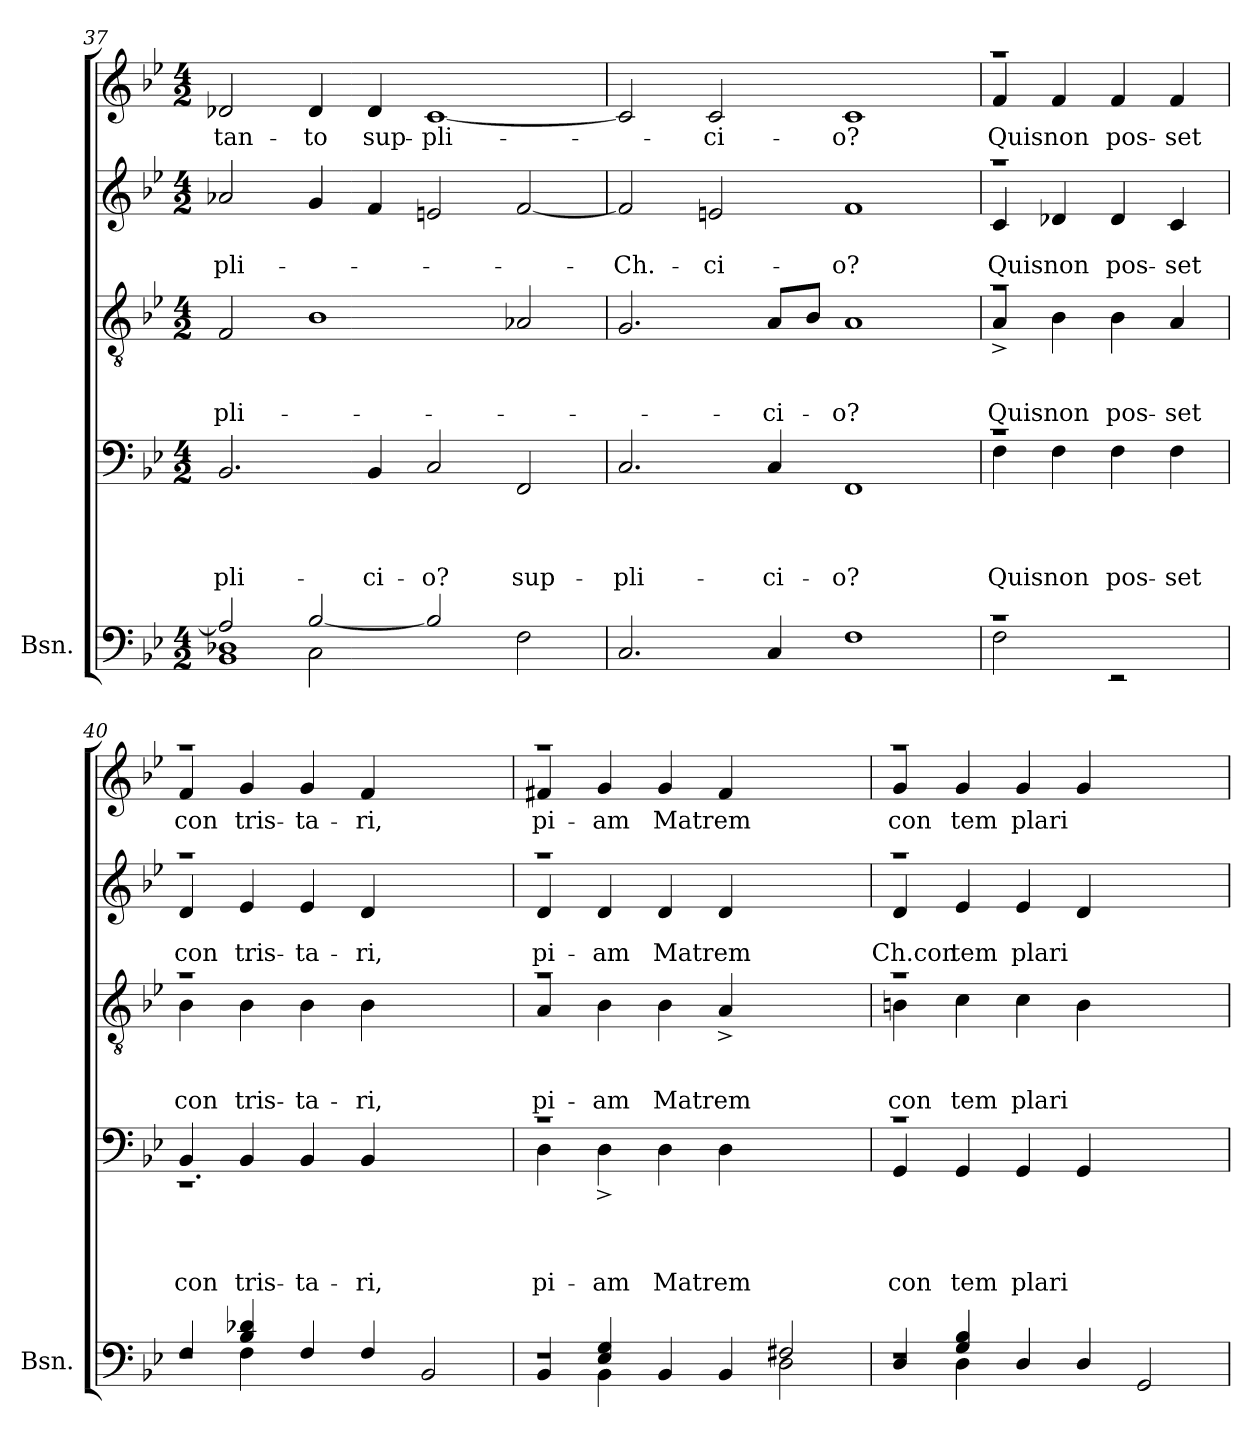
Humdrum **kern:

**kern	**kern	**text	**text	**text	**text	**kern	**text	**text	**text	**kern	**text	**text	**kern	**text
*part5	*part4	*part4	*part4	*part4	*part4	*part3	*part3	*part3	*part3	*part2	*part2	*part2	*part1	*part1
*staff5	*staff4	*staff4	*staff4	*staff4	*staff4	*staff3	*staff3	*staff3	*staff3	*staff2	*staff2	*staff2	*staff1	*staff1
*I"Bsn.	*	*	*	*	*	*	*	*	*	*	*	*	*	*
*I'Bsn.	*	*	*	*	*	*	*	*	*	*	*	*	*	*
*clefF4	*clefF4	*	*	*	*	*clefGv2	*	*	*	*clefG2	*	*	*clefG2	*
*k[b-e-]	*k[b-e-]	*	*	*	*	*k[b-e-]	*	*	*	*k[b-e-]	*	*	*k[b-e-]	*
*B-:	*B-:	*	*	*	*	*B-:	*	*	*	*B-:	*	*	*B-:	*
*M4/2	*M4/2	*	*	*	*	*M4/2	*	*	*	*M4/2	*	*	*M4/2	*
=37	=37	=37	=37	=37	=37	=37	=37	=37	=37	=37	=37	=37	=37	=37
*^	*	*	*	*	*	*	*	*	*	*	*	*	*	*
*	*^	*	*	*	*	*	*	*	*	*	*	*	*	*	*
!	!	!	!	!	!	!	!LO:LY:b	!	!	!	!LO:LY:b	!	!	!LO:LY:b	!	!LO:LY:b
1BB- 1D-X	2A-/]	2ryy	2.BB-/	.	.	.	-pli-	2F/	.	.	-pli-	2a-X/	.	-pli-	2d-X/	tan-
!	!	!	!	!	!	!	!	!	!	!	!	!	!	!	!	!LO:LY:b
.	[>2B-/	2C\	.	.	.	.	.	1B-	.	.	.	4g/	.	.	4d-/	-to
!	!	!	!	!	!	!	!LO:LY:b	!	!	!	!	!	!	!	!	!LO:LY:b
.	.	.	4BB-/	.	.	.	-ci-	.	.	.	.	4f/	.	.	4d-/	sup-
!	!	!	!	!	!	!	!LO:LY:b	!	!	!	!	!	!	!	!	!LO:LY:b
1ryy	2B-/]	2ryy	2C/	.	.	.	-o?	.	.	.	.	2en/	.	.	[<1c	-pli-
!	!	!	!	!	!	!	!LO:LY:b	!	!	!	!	!	!	!	!	!
.	2ryy	2F\	2FF/	.	.	.	sup-	2A-X/	.	.	.	[<2f/	.	.	.	.
!!LO:LB:g=z
=38	=38	=38	=38	=38	=38	=38	=38	=38	=38	=38	=38	=38	=38	=38	=38	=38
!	!	!	!	!	!	!	!LO:LY:b	!	!	!	!	!	!	!LO:LY:b:rj	!	!
*v	*v	*v	*	*	*	*	*	*	*	*	*	*	*	*	*	*
2.C/	2.C/	.	.	.	-pli-	2.G/	.	.	.	2f/]	.	-Ch.-	2c/]	.
!	!	!	!	!	!	!	!	!	!	!	!	!LO:LY:b	!	!LO:LY:b
.	.	.	.	.	.	.	.	.	.	2en/	.	-ci-	2c/	-ci-
!	!	!	!	!	!LO:LY:b	!	!	!	!LO:LY:b	!	!	!	!	!
4C/	4C/	.	.	.	-ci-	8A/L	.	.	-ci-	.	.	.	.	.
.	.	.	.	.	.	8B-/J	.	.	.	.	.	.	.	.
!	!	!	!	!	!LO:LY:b	!	!	!	!LO:LY:b	!	!	!LO:LY:b	!	!LO:LY:b
1F	1FF	.	.	.	-o?	1A	.	.	-o?	1f	.	-o?	1c	-o?
=39	=39	=39	=39	=39	=39	=39	=39	=39	=39	=39	=39	=39	=39	=39
*^	*^	*	*	*	*	*	*	*	*	*	*	*	*	*
!	!	!	!	!	!	!	!LO:LY:b	!	!	!	!LO:LY:b	!	!	!LO:LY:b	!	!LO:LY:b
*	*	*	*	*	*	*	*	*^	*	*	*	*^	*	*	*^	*
1rc	2F\	1rc	4F\	.	.	.	Quisnon	1ra	4A^>/	.	.	Quisnon	1raa	4c/	.	Quisnon	1raa	4f/	Quisnon
.	.	.	4F\	.	.	.	.	.	4B-\	.	.	.	.	4d-X/	.	.	.	4f/	.
!	!	!	!	!	!	!	!LO:LY:b	!	!	!	!	!LO:LY:b	!	!	!	!LO:LY:b	!	!	!LO:LY:b
.	2rEE	.	4F\	.	.	.	pos-	.	4B-\	.	.	pos-	.	4d-/	.	pos-	.	4f/	pos-
!	!	!	!	!	!	!	!LO:LY:b	!	!	!	!	!LO:LY:b	!	!	!	!LO:LY:b	!	!	!LO:LY:b
.	.	.	4F\	.	.	.	-set	.	4A/	.	.	-set	.	4c/	.	-set	.	4f/	-set
=40	=40	=40	=40	=40	=40	=40	=40	=40	=40	=40	=40	=40	=40	=40	=40	=40	=40	=40	=40
*	*^	*	*	*	*	*	*	*	*	*	*	*	*	*	*	*	*	*	*
!	!	!LO:N:vis=1	!	!LO:N:vis=1	!	!	!	!LO:LY:b	!LO:N:vis=1	!	!	!	!LO:LY:b	!LO:N:vis=1	!	!	!LO:LY:b	!LO:N:vis=1	!	!LO:LY:b
*	*	*	*	*^	*	*	*	*	*	*	*	*	*	*	*	*	*	*	*	*
4F/	4ryy	1.r	4ryy	1.rEE	4BB-/	.	.	.	con	1.ra	4B-\	.	.	con	1.raa	4d/	.	con	1.raa	4f/	con
!	!	!	!	!	!	!	!	!	!LO:LY:b	!	!	!	!	!LO:LY:b	!	!	!	!LO:LY:b	!	!	!LO:LY:b
4B-/ 4d-X/	4F\	.	4ryy	.	4BB-/	.	.	.	tris-	.	4B-\	.	.	tris-	.	4e-/	.	tris-	.	4g/	tris-
!	!	!	!	!	!	!	!	!	!LO:LY:b	!	!	!	!	!LO:LY:b	!	!	!	!LO:LY:b	!	!	!LO:LY:b
1ryy	4F/	.	4ryy	.	4BB-/	.	.	.	-ta-	.	4B-\	.	.	-ta-	.	4e-/	.	-ta-	.	4g/	-ta-
!	!	!	!	!	!	!	!	!	!LO:LY:b	!	!	!	!	!LO:LY:b	!	!	!	!LO:LY:b	!	!	!LO:LY:b
.	4F/	.	2.ryy	.	4BB-/	.	.	.	-ri,	.	4B-\	.	.	-ri,	.	4d/	.	-ri,	.	4f/	-ri,
.	2BB-/	.	.	.	2ryy	.	.	.	.	.	2ryy	.	.	.	.	2ryy	.	.	.	2ryy	.
=41	=41	=41	=41	=41	=41	=41	=41	=41	=41	=41	=41	=41	=41	=41	=41	=41	=41	=41	=41	=41	=41
*	*	*^	*	*	*	*	*	*	*	*	*	*	*	*	*	*	*	*	*	*	*
!	!	!	!LO:N:vis=1	!LO:N:vis=1	!	!	!	!	!	!LO:LY:b	!LO:N:vis=1	!	!	!	!LO:LY:b	!LO:N:vis=1	!	!	!LO:LY:b	!LO:N:vis=1	!	!LO:LY:b
*	*	*	*	*	*v	*v	*	*	*	*	*	*	*	*	*	*	*	*	*	*	*	*
4BB-/	4ryy	1ryy	1.r	1.rc	4D\	.	.	.	pi-	1.ra	4A/	.	.	pi-	1.raa	4d/	.	pi-	1.raa	4f#X/	pi-
!	!	!	!	!	!	!	!	!	!LO:LY:b	!	!	!	!	!LO:LY:b	!	!	!	!LO:LY:b	!	!	!LO:LY:b
4E-/ 4G/	4BB-\	.	.	.	4D^<\	.	.	.	-am	.	4B-\	.	.	-am	.	4d/	.	-am	.	4g/	-am
!	!	!	!	!	!	!	!	!	!LO:LY:b	!	!	!	!	!LO:LY:b	!	!	!	!LO:LY:b	!	!	!LO:LY:b
1ryy	4BB-/	.	.	.	4D\	.	.	.	Matrem	.	4B-\	.	.	Matrem	.	4d/	.	Matrem	.	4g/	Matrem
.	4BB-/	.	.	.	4D\	.	.	.	.	.	4A^>/	.	.	.	.	4d/	.	.	.	4f#/	.
.	2F#X/	2D\	.	.	2ryy	.	.	.	.	.	2ryy	.	.	.	.	2ryy	.	.	.	2ryy	.
*	*	*v	*v	*	*	*	*	*	*	*	*	*	*	*	*	*	*	*	*	*	*
!!LO:PB:g=z	!!
=42	=42	=42	=42	=42	=42	=42	=42	=42	=42	=42	=42	=42	=42	=42	=42	=42	=42	=42	=42	=42
!	!	!LO:N:vis=1	!LO:N:vis=1	!	!	!	!	!LO:LY:b	!LO:N:vis=1	!	!	!	!LO:LY:b	!LO:N:vis=1	!	!	!LO:LY:b:rj	!LO:N:vis=1	!	!LO:LY:b
4D/	4ryy	1.r	1.rc	4GG/	.	.	.	con	1.ra	4Bn\	.	.	con	1.raa	4d/	.	Ch.con	1.raa	4g/	con
!	!	!	!	!	!	!	!	!LO:LY:b	!	!	!	!	!LO:LY:b	!	!	!	!LO:LY:b	!	!	!LO:LY:b
4G/ 4B-/	4D\	.	.	4GG/	.	.	.	tem	.	4c\	.	.	tem	.	4e-/	.	tem	.	4g/	tem
!	!	!	!	!	!	!	!	!LO:LY:b	!	!	!	!	!LO:LY:b	!	!	!	!LO:LY:b	!	!	!LO:LY:b
1ryy	4D/	.	.	4GG/	.	.	.	plari	.	4c\	.	.	plari	.	4e-/	.	plari	.	4g/	plari
.	4D/	.	.	4GG/	.	.	.	.	.	4B\	.	.	.	.	4d/	.	.	.	4g/	.
.	2GG/	.	.	2ryy	.	.	.	.	.	2ryy	.	.	.	.	2ryy	.	.	.	2ryy	.
*v	*v	*v	*	*	*	*	*	*	*v	*v	*	*	*	*v	*v	*	*	*v	*v	*
*	*v	*v	*	*	*	*	*	*	*	*	*	*	*	*	*
=	=	=	=	=	=	=	=	=	=	=	=	=	=	=
*-	*-	*-	*-	*-	*-	*-	*-	*-	*-	*-	*-	*-	*-	*-
